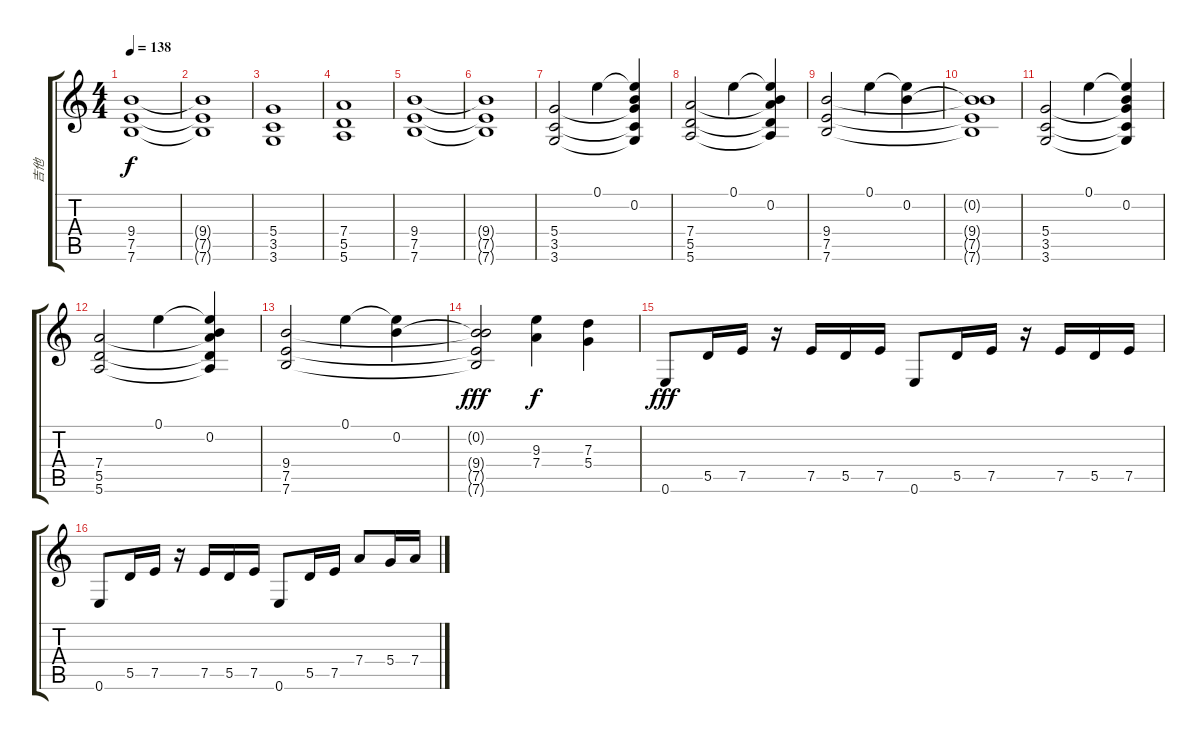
\track ("吉他" "吉他") {instrument distortionguitar}
\staff {score tabs}
\tuning (E4 B3 G3 D3 A2 E2) {hide}
\ts (4 4)
\tempo 138
\clef g2
\ks c
(9.4 7.5 7.6).1{dy f} |
(9.4{t} 7.5{t} 7.6{t}).1 |
(5.4 3.5 3.6).1 |
(7.4 5.5 5.6).1 |
(9.4 7.5 7.6).1 |
(9.4{t} 7.5{t} 7.6{t}).1 |
(5.4 3.5 3.6).2 0.1.4 (0.1{t} 0.2 5.4{t} 3.5{t} 3.6{t}).4 |
(7.4 5.5 5.6).2 0.1.4 (0.1{t} 0.2 7.4{t} 5.5{t} 5.6{t}).4 |
(9.4 7.5 7.6).2 0.1.4 (0.1{t} 0.2).4 |
(0.2{t} 9.4{t} 7.5{t} 7.6{t}).1 |
(5.4 3.5 3.6).2 0.1.4 (0.1{t} 0.2 5.4{t} 3.5{t} 3.6{t}).4 |
(7.4 5.5 5.6).2 0.1.4 (0.1{t} 0.2 7.4{t} 5.5{t} 5.6{t}).4 |
(9.4 7.5 7.6).2 0.1.4 (0.1{t} 0.2).4 |
(0.2{t} 9.4{t} 7.5{t} 7.6{t}).2{dy fff} (9.3 7.4).4{dy f} (7.3 5.4).4 |
0.6.8{dy fff} 5.5.16 7.5.16 r.16 7.5.16 5.5.16 7.5.16 0.6.8 5.5.16 7.5.16 r.16 7.5.16 5.5.16 7.5.16 |
0.6.8 5.5.16 7.5.16 r.16 7.5.16 5.5.16 7.5.16 0.6.8 5.5.16 7.5.16 7.4.8 5.4.16 7.4.16
